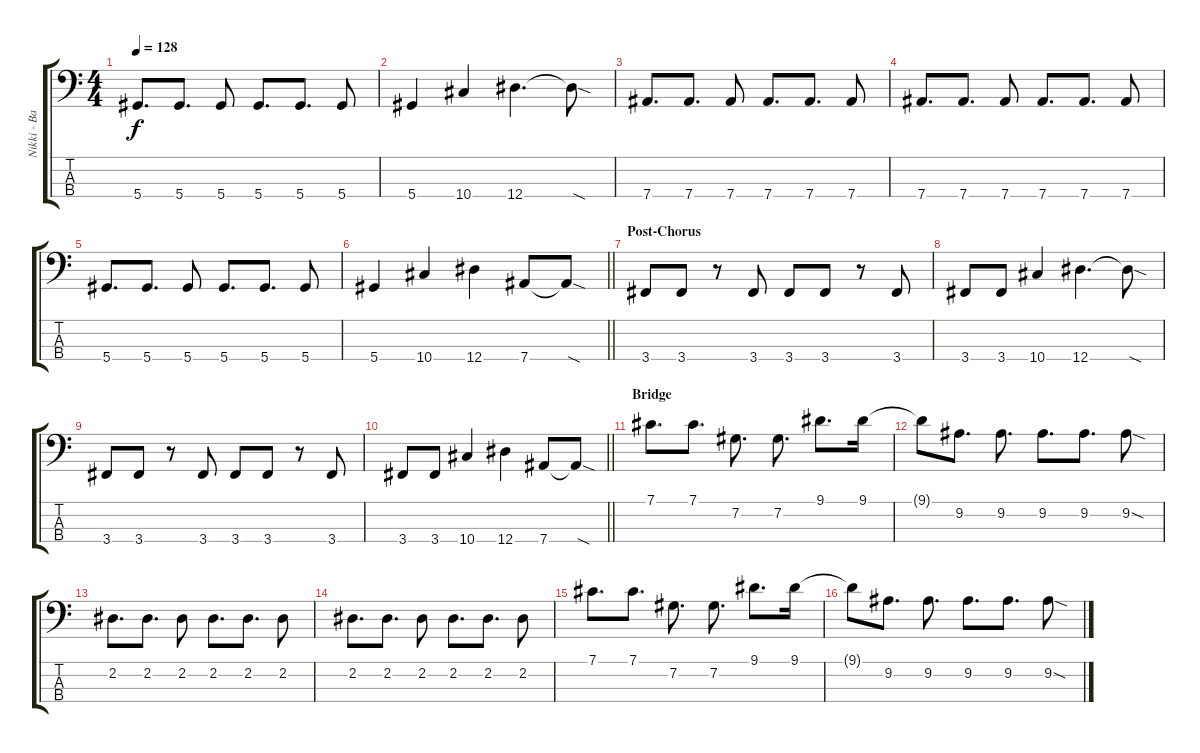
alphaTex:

\track ("Nikki - Bass" "Nikki - Ba") {instrument electricbassfinger}
\staff {score tabs}
\tuning (Gb2 Db2 Ab1 Eb1) {hide}
\ts (4 4)
\tempo 128
\clef f4
\ks c
5.4.8{d dy f} 5.4.8{d} 5.4.8 5.4.8{d} 5.4.8{d} 5.4.8 |
5.4.4 10.4.4 12.4.4{d} 12.4{sod t}.8 |
7.4.8{d} 7.4.8{d} 7.4.8 7.4.8{d} 7.4.8{d} 7.4.8 |
7.4.8{d} 7.4.8{d} 7.4.8 7.4.8{d} 7.4.8{d} 7.4.8 |
5.4.8{d} 5.4.8{d} 5.4.8 5.4.8{d} 5.4.8{d} 5.4.8 |
\barLineRight lightlight
5.4.4 10.4.4 12.4.4 7.4.8 7.4{sod t}.8 |
\section ("" "Post-Chorus")
3.4.8 3.4.8 r.8 3.4.8 3.4.8 3.4.8 r.8 3.4.8 |
3.4.8 3.4.8 10.4.4 12.4.4{d} 12.4{sod t}.8 |
3.4.8 3.4.8 r.8 3.4.8 3.4.8 3.4.8 r.8 3.4.8 |
\barLineRight lightlight
3.4.8 3.4.8 10.4.4 12.4.4 7.4.8 7.4{sod t}.8 |
\section ("" "Bridge")
7.1.8{d} 7.1.8{d} 7.2.8{d} 7.2.8{d} 9.1.8{d} 9.1.16 |
9.1{t}.8 9.2.8{d} 9.2.8{d} 9.2.8{d} 9.2.8{d} 9.2{sod}.8 |
2.2.8{d} 2.2.8{d} 2.2.8 2.2.8{d} 2.2.8{d} 2.2.8 |
2.2.8{d} 2.2.8{d} 2.2.8 2.2.8{d} 2.2.8{d} 2.2.8 |
7.1.8{d} 7.1.8{d} 7.2.8{d} 7.2.8{d} 9.1.8{d} 9.1.16 |
9.1{t}.8 9.2.8{d} 9.2.8{d} 9.2.8{d} 9.2.8{d} 9.2{sod}.8
